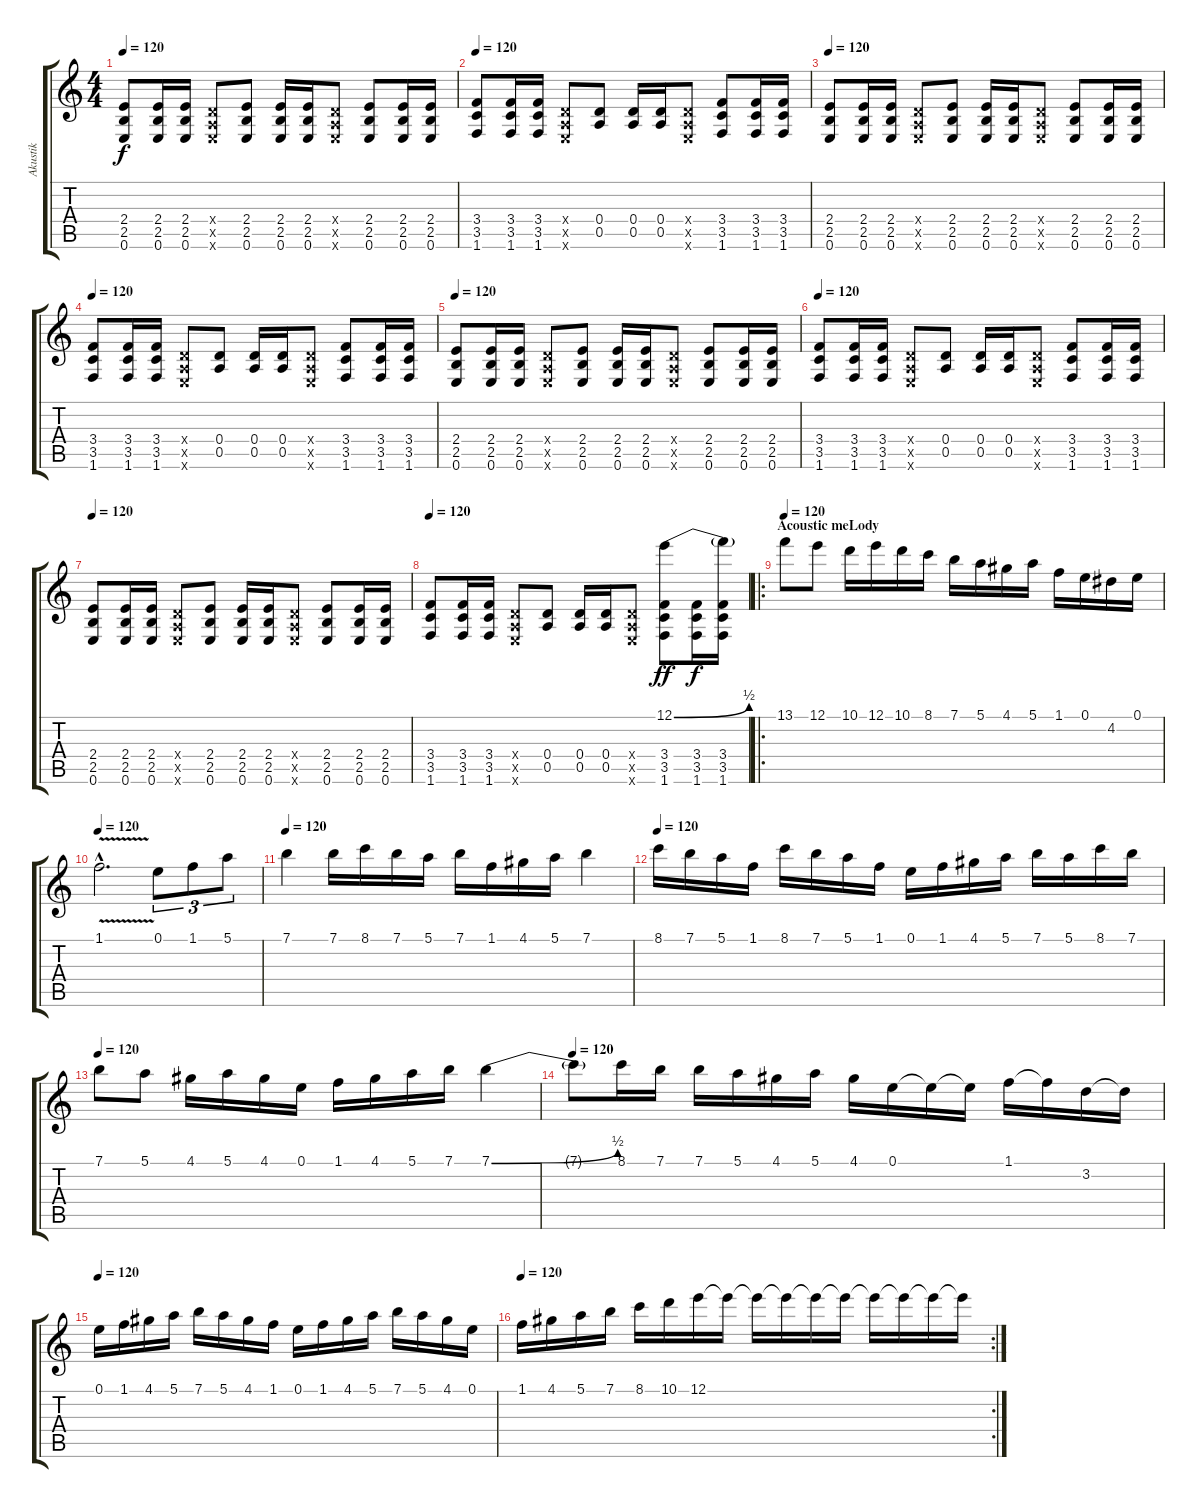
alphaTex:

\track ("Akustik" "Akustik") {instrument acousticguitarnylon}
\staff {score tabs}
\tuning (E4 B3 G3 D3 A2 E2) {hide}
\ts (4 4)
\tempo 120
\clef g2
\ks c
(2.4 2.5 0.6).8{dy f} (2.4 2.5 0.6).16 (2.4 2.5 0.6).16 (0.4{x} 0.5{x} 0.6{x}).8 (2.4 2.5 0.6).8 (2.4 2.5 0.6).16 (2.4 2.5 0.6).16 (0.4{x} 0.5{x} 0.6{x}).8 (2.4 2.5 0.6).8 (2.4 2.5 0.6).16 (2.4 2.5 0.6).16 |
\tempo 120
(3.4 3.5 1.6).8 (3.4 3.5 1.6).16 (3.4 3.5 1.6).16 (0.4{x} 0.5{x} 0.6{x}).8 (0.4 0.5).8 (0.4 0.5).16 (0.4 0.5).16 (0.4{x} 0.5{x} 0.6{x}).8 (3.4 3.5 1.6).8 (3.4 3.5 1.6).16 (3.4 3.5 1.6).16 |
\tempo 120
(2.4 2.5 0.6).8 (2.4 2.5 0.6).16 (2.4 2.5 0.6).16 (0.4{x} 0.5{x} 0.6{x}).8 (2.4 2.5 0.6).8 (2.4 2.5 0.6).16 (2.4 2.5 0.6).16 (0.4{x} 0.5{x} 0.6{x}).8 (2.4 2.5 0.6).8 (2.4 2.5 0.6).16 (2.4 2.5 0.6).16 |
\tempo 120
(3.4 3.5 1.6).8 (3.4 3.5 1.6).16 (3.4 3.5 1.6).16 (0.4{x} 0.5{x} 0.6{x}).8 (0.4 0.5).8 (0.4 0.5).16 (0.4 0.5).16 (0.4{x} 0.5{x} 0.6{x}).8 (3.4 3.5 1.6).8 (3.4 3.5 1.6).16 (3.4 3.5 1.6).16 |
\tempo 120
(2.4 2.5 0.6).8 (2.4 2.5 0.6).16 (2.4 2.5 0.6).16 (0.4{x} 0.5{x} 0.6{x}).8 (2.4 2.5 0.6).8 (2.4 2.5 0.6).16 (2.4 2.5 0.6).16 (0.4{x} 0.5{x} 0.6{x}).8 (2.4 2.5 0.6).8 (2.4 2.5 0.6).16 (2.4 2.5 0.6).16 |
\tempo 120
(3.4 3.5 1.6).8 (3.4 3.5 1.6).16 (3.4 3.5 1.6).16 (0.4{x} 0.5{x} 0.6{x}).8 (0.4 0.5).8 (0.4 0.5).16 (0.4 0.5).16 (0.4{x} 0.5{x} 0.6{x}).8 (3.4 3.5 1.6).8 (3.4 3.5 1.6).16 (3.4 3.5 1.6).16 |
\tempo 120
(2.4 2.5 0.6).8 (2.4 2.5 0.6).16 (2.4 2.5 0.6).16 (0.4{x} 0.5{x} 0.6{x}).8 (2.4 2.5 0.6).8 (2.4 2.5 0.6).16 (2.4 2.5 0.6).16 (0.4{x} 0.5{x} 0.6{x}).8 (2.4 2.5 0.6).8 (2.4 2.5 0.6).16 (2.4 2.5 0.6).16 |
\tempo 120
(3.4 3.5 1.6).8 (3.4 3.5 1.6).16 (3.4 3.5 1.6).16 (0.4{x} 0.5{x} 0.6{x}).8 (0.4 0.5).8 (0.4 0.5).16 (0.4 0.5).16 (0.4{x} 0.5{x} 0.6{x}).8 (12.1{be (bend 0 0 60 2)} 3.4 3.5 1.6).8{dy ff} (3.4 3.5 1.6).16{dy f} (12.1{t} 3.4 3.5 1.6).16 |
\ro
\section ("" "Acoustic meLody")
\tempo 120
13.1.8{volume 16} 12.1.8 10.1.16 12.1.16 10.1.16 8.1.16 7.1.16 5.1.16 4.1.16 5.1.16 1.1.16 0.1.16 4.2.16 0.1.16 |
\tempo 120
1.1{v hac}.2{d} 0.1.8{tu (3 2)} 1.1.8{tu (3 2)} 5.1.8{tu (3 2)} |
\tempo 120
7.1.4 7.1.16 8.1.16 7.1.16 5.1.16 7.1.16 1.1.16 4.1.16 5.1.16 7.1.4 |
\tempo 120
8.1.16 7.1.16 5.1.16 1.1.16 8.1.16 7.1.16 5.1.16 1.1.16 0.1.16 1.1.16 4.1.16 5.1.16 7.1.16 5.1.16 8.1.16 7.1.16 |
\tempo 120
7.1.8 5.1.8 4.1.16 5.1.16 4.1.16 0.1.16 1.1.16 4.1.16 5.1.16 7.1.16 7.1{be (bend 0 0 60 2)}.4 |
\tempo 120
7.1{t}.8 8.1.16 7.1.16 7.1.16 5.1.16 4.1.16 5.1.16 4.1.16 0.1.16 0.1{t}.16 0.1{t}.16 1.1.16 1.1{t}.16 3.2.16 3.2{t}.16 |
\tempo 120
0.1.16 1.1.16 4.1.16 5.1.16 7.1.16 5.1.16 4.1.16 1.1.16 0.1.16 1.1.16 4.1.16 5.1.16 7.1.16 5.1.16 4.1.16 0.1.16 |
\rc 2
\tempo 120
1.1.16 4.1.16 5.1.16 7.1.16 8.1.16 10.1.16 12.1.16 12.1{t}.16 12.1{t}.16 12.1{t}.16 12.1{t}.16 12.1{t}.16 12.1{t}.16 12.1{t}.16 12.1{t}.16 12.1{t}.16
